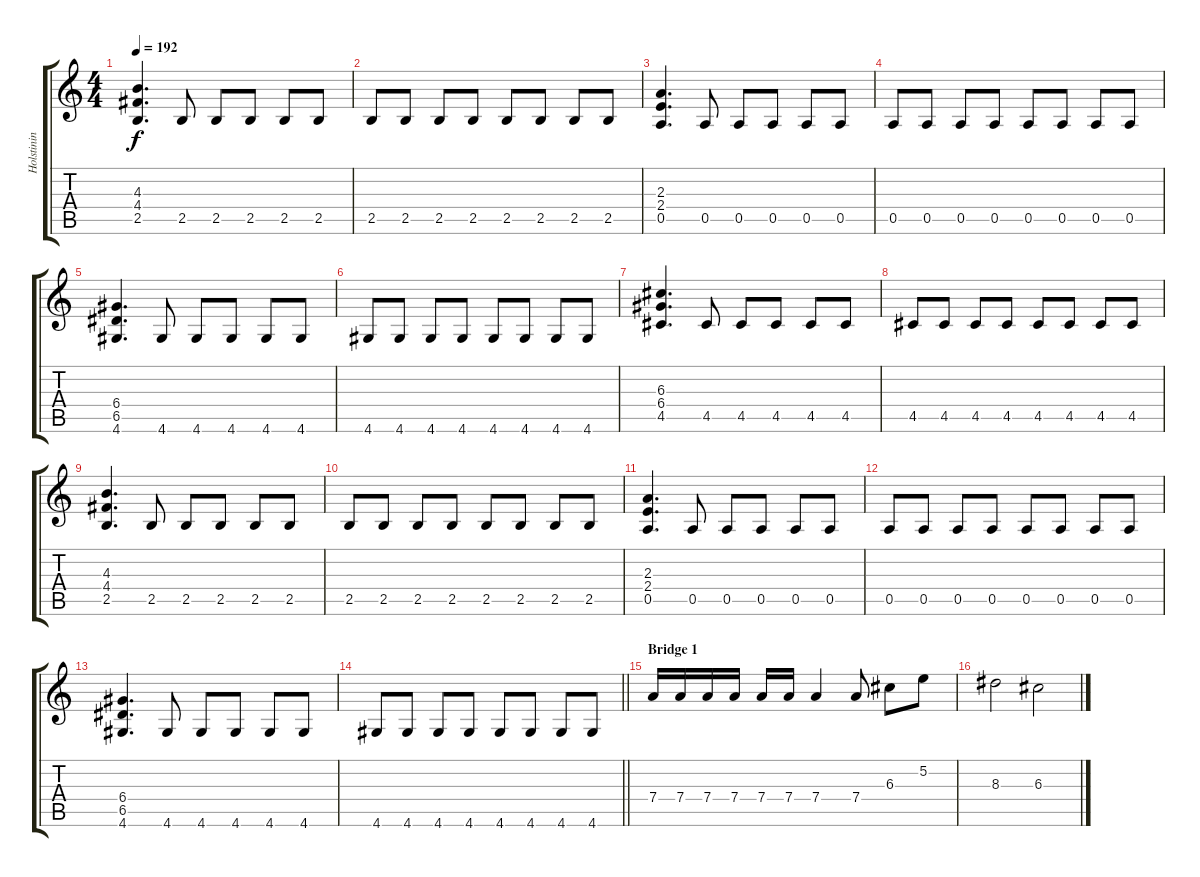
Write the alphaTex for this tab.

\track ("Holstinin 1" "Holstinin ") {instrument overdrivenguitar}
\staff {score tabs}
\tuning (E4 B3 G3 D3 A2 E2) {hide}
\ts (4 4)
\tempo 192
\clef g2
\ks c
(4.3 4.4 2.5).4{d dy f} 2.5.8 2.5.8 2.5.8 2.5.8 2.5.8 |
2.5.8 2.5.8 2.5.8 2.5.8 2.5.8 2.5.8 2.5.8 2.5.8 |
(2.3 2.4 0.5).4{d} 0.5.8 0.5.8 0.5.8 0.5.8 0.5.8 |
0.5.8 0.5.8 0.5.8 0.5.8 0.5.8 0.5.8 0.5.8 0.5.8 |
(6.4 6.5 4.6).4{d} 4.6.8 4.6.8 4.6.8 4.6.8 4.6.8 |
4.6.8 4.6.8 4.6.8 4.6.8 4.6.8 4.6.8 4.6.8 4.6.8 |
(6.3 6.4 4.5).4{d} 4.5.8 4.5.8 4.5.8 4.5.8 4.5.8 |
4.5.8 4.5.8 4.5.8 4.5.8 4.5.8 4.5.8 4.5.8 4.5.8 |
(4.3 4.4 2.5).4{d} 2.5.8 2.5.8 2.5.8 2.5.8 2.5.8 |
2.5.8 2.5.8 2.5.8 2.5.8 2.5.8 2.5.8 2.5.8 2.5.8 |
(2.3 2.4 0.5).4{d} 0.5.8 0.5.8 0.5.8 0.5.8 0.5.8 |
0.5.8 0.5.8 0.5.8 0.5.8 0.5.8 0.5.8 0.5.8 0.5.8 |
(6.4 6.5 4.6).4{d} 4.6.8 4.6.8 4.6.8 4.6.8 4.6.8 |
\barLineRight lightlight
4.6.8 4.6.8 4.6.8 4.6.8 4.6.8 4.6.8 4.6.8 4.6.8 |
\section ("" "Bridge 1")
7.4.16 7.4.16 7.4.16 7.4.16 7.4.16 7.4.16 7.4.4 7.4.8 6.3.8 5.2.8 |
8.3.2 6.3.2
